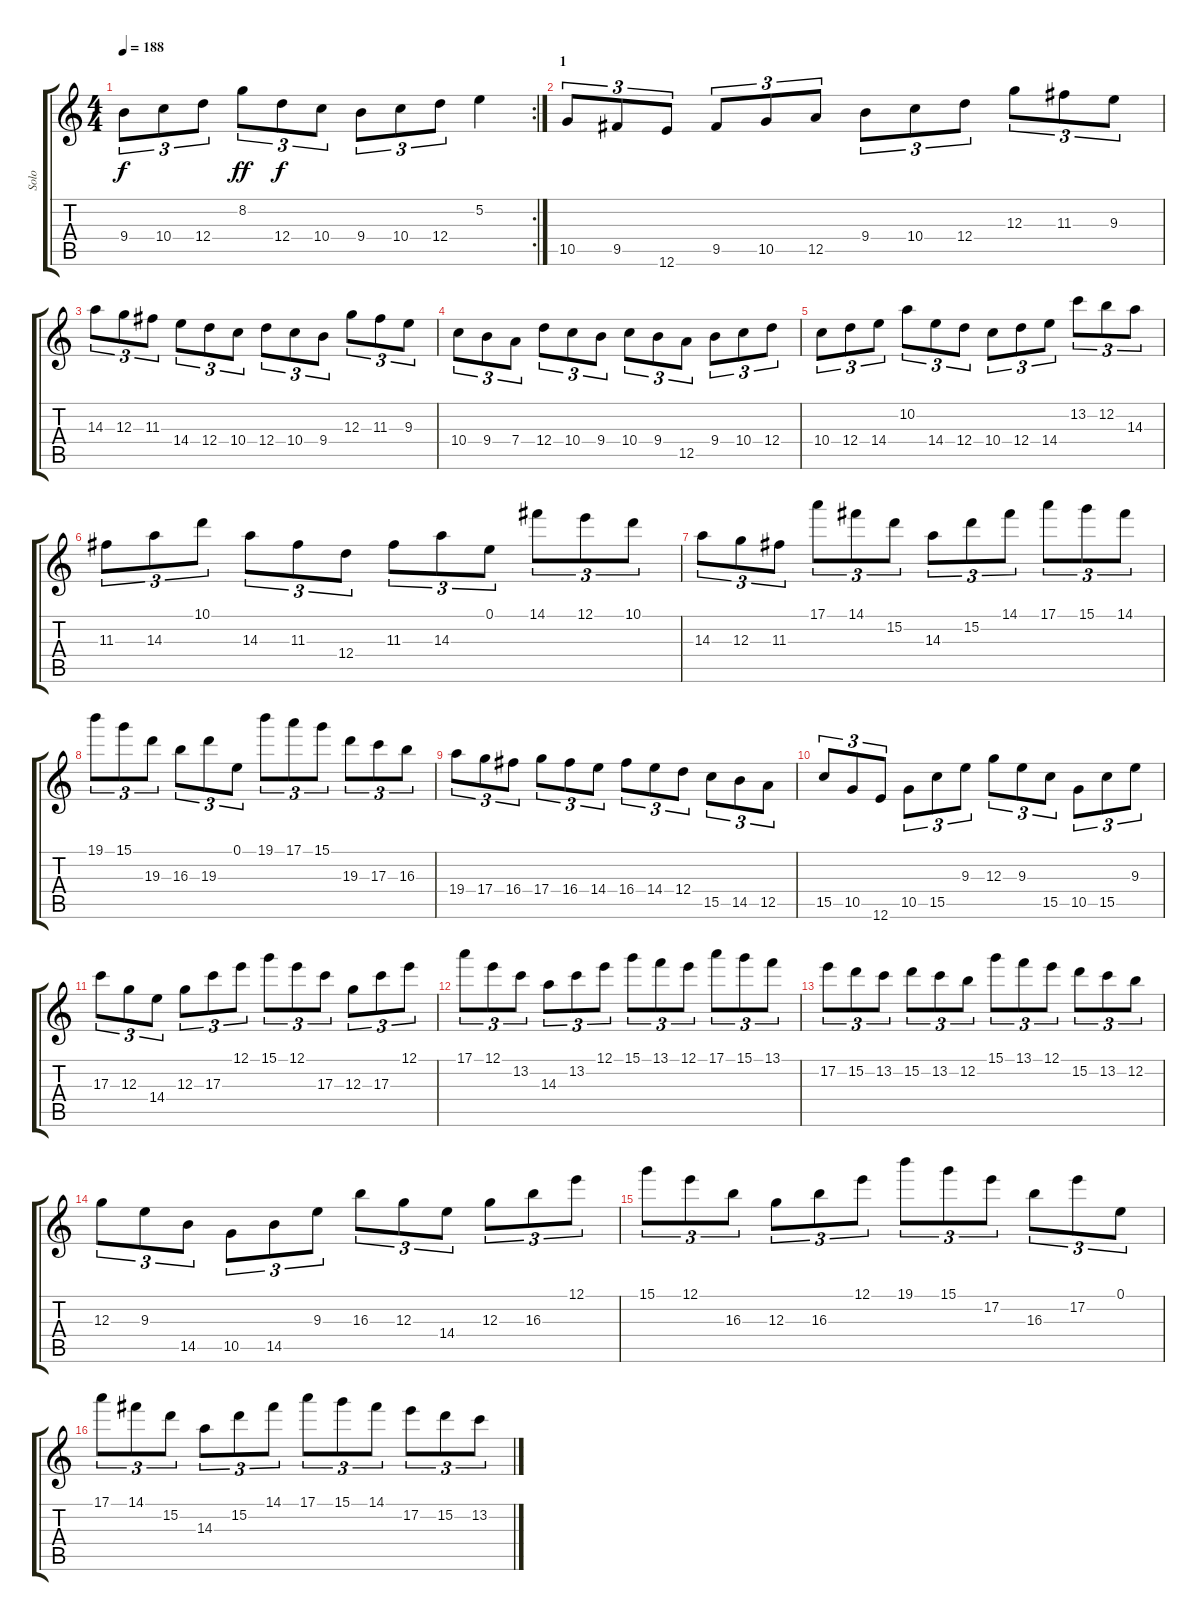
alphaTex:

\track ("Solo" "Solo") {instrument overdrivenguitar}
\staff {score tabs}
\tuning (E4 B3 G3 D3 A2 E2) {hide}
\rc 2
\ts (4 4)
\tempo 188
\clef g2
\ks c
9.4.8{tu (3 2) dy f} 10.4.8{tu (3 2)} 12.4.8{tu (3 2)} 8.2.8{tu (3 2) dy ff} 12.4.8{tu (3 2) dy f} 10.4.8{tu (3 2)} 9.4.8{tu (3 2)} 10.4.8{tu (3 2)} 12.4.8{tu (3 2)} 5.2.4 |
\section ("" "1")
10.5.8{tu (3 2) instrument overdrivenguitar} 9.5.8{tu (3 2)} 12.6.8{tu (3 2)} 9.5.8{tu (3 2)} 10.5.8{tu (3 2)} 12.5.8{tu (3 2)} 9.4.8{tu (3 2)} 10.4.8{tu (3 2)} 12.4.8{tu (3 2)} 12.3.8{tu (3 2)} 11.3.8{tu (3 2)} 9.3.8{tu (3 2)} |
14.3.8{tu (3 2)} 12.3.8{tu (3 2)} 11.3.8{tu (3 2)} 14.4.8{tu (3 2)} 12.4.8{tu (3 2)} 10.4.8{tu (3 2)} 12.4.8{tu (3 2)} 10.4.8{tu (3 2)} 9.4.8{tu (3 2)} 12.3.8{tu (3 2)} 11.3.8{tu (3 2)} 9.3.8{tu (3 2)} |
10.4.8{tu (3 2)} 9.4.8{tu (3 2)} 7.4.8{tu (3 2)} 12.4.8{tu (3 2)} 10.4.8{tu (3 2)} 9.4.8{tu (3 2)} 10.4.8{tu (3 2)} 9.4.8{tu (3 2)} 12.5.8{tu (3 2)} 9.4.8{tu (3 2)} 10.4.8{tu (3 2)} 12.4.8{tu (3 2)} |
10.4.8{tu (3 2)} 12.4.8{tu (3 2)} 14.4.8{tu (3 2)} 10.2.8{tu (3 2)} 14.4.8{tu (3 2)} 12.4.8{tu (3 2)} 10.4.8{tu (3 2)} 12.4.8{tu (3 2)} 14.4.8{tu (3 2)} 13.2.8{tu (3 2)} 12.2.8{tu (3 2)} 14.3.8{tu (3 2)} |
11.3.8{tu (3 2)} 14.3.8{tu (3 2)} 10.1.8{tu (3 2)} 14.3.8{tu (3 2)} 11.3.8{tu (3 2)} 12.4.8{tu (3 2)} 11.3.8{tu (3 2)} 14.3.8{tu (3 2)} 0.1.8{tu (3 2)} 14.1.8{tu (3 2)} 12.1.8{tu (3 2)} 10.1.8{tu (3 2)} |
14.3.8{tu (3 2)} 12.3.8{tu (3 2)} 11.3.8{tu (3 2)} 17.1.8{tu (3 2)} 14.1.8{tu (3 2)} 15.2.8{tu (3 2)} 14.3.8{tu (3 2)} 15.2.8{tu (3 2)} 14.1.8{tu (3 2)} 17.1.8{tu (3 2)} 15.1.8{tu (3 2)} 14.1.8{tu (3 2)} |
19.1.8{tu (3 2)} 15.1.8{tu (3 2)} 19.3.8{tu (3 2)} 16.3.8{tu (3 2)} 19.3.8{tu (3 2)} 0.1.8{tu (3 2)} 19.1.8{tu (3 2)} 17.1.8{tu (3 2)} 15.1.8{tu (3 2)} 19.3.8{tu (3 2)} 17.3.8{tu (3 2)} 16.3.8{tu (3 2)} |
19.4.8{tu (3 2)} 17.4.8{tu (3 2)} 16.4.8{tu (3 2)} 17.4.8{tu (3 2)} 16.4.8{tu (3 2)} 14.4.8{tu (3 2)} 16.4.8{tu (3 2)} 14.4.8{tu (3 2)} 12.4.8{tu (3 2)} 15.5.8{tu (3 2)} 14.5.8{tu (3 2)} 12.5.8{tu (3 2)} |
15.5.8{tu (3 2)} 10.5.8{tu (3 2)} 12.6.8{tu (3 2)} 10.5.8{tu (3 2)} 15.5.8{tu (3 2)} 9.3.8{tu (3 2)} 12.3.8{tu (3 2)} 9.3.8{tu (3 2)} 15.5.8{tu (3 2)} 10.5.8{tu (3 2)} 15.5.8{tu (3 2)} 9.3.8{tu (3 2)} |
17.3.8{tu (3 2)} 12.3.8{tu (3 2)} 14.4.8{tu (3 2)} 12.3.8{tu (3 2)} 17.3.8{tu (3 2)} 12.1.8{tu (3 2)} 15.1.8{tu (3 2)} 12.1.8{tu (3 2)} 17.3.8{tu (3 2)} 12.3.8{tu (3 2)} 17.3.8{tu (3 2)} 12.1.8{tu (3 2)} |
17.1.8{tu (3 2)} 12.1.8{tu (3 2)} 13.2.8{tu (3 2)} 14.3.8{tu (3 2)} 13.2.8{tu (3 2)} 12.1.8{tu (3 2)} 15.1.8{tu (3 2)} 13.1.8{tu (3 2)} 12.1.8{tu (3 2)} 17.1.8{tu (3 2)} 15.1.8{tu (3 2)} 13.1.8{tu (3 2)} |
17.2.8{tu (3 2)} 15.2.8{tu (3 2)} 13.2.8{tu (3 2)} 15.2.8{tu (3 2)} 13.2.8{tu (3 2)} 12.2.8{tu (3 2)} 15.1.8{tu (3 2)} 13.1.8{tu (3 2)} 12.1.8{tu (3 2)} 15.2.8{tu (3 2)} 13.2.8{tu (3 2)} 12.2.8{tu (3 2)} |
12.3.8{tu (3 2)} 9.3.8{tu (3 2)} 14.5.8{tu (3 2)} 10.5.8{tu (3 2)} 14.5.8{tu (3 2)} 9.3.8{tu (3 2)} 16.3.8{tu (3 2)} 12.3.8{tu (3 2)} 14.4.8{tu (3 2)} 12.3.8{tu (3 2)} 16.3.8{tu (3 2)} 12.1.8{tu (3 2)} |
15.1.8{tu (3 2)} 12.1.8{tu (3 2)} 16.3.8{tu (3 2)} 12.3.8{tu (3 2)} 16.3.8{tu (3 2)} 12.1.8{tu (3 2)} 19.1.8{tu (3 2)} 15.1.8{tu (3 2)} 17.2.8{tu (3 2)} 16.3.8{tu (3 2)} 17.2.8{tu (3 2)} 0.1.8{tu (3 2)} |
17.1.8{tu (3 2)} 14.1.8{tu (3 2)} 15.2.8{tu (3 2)} 14.3.8{tu (3 2)} 15.2.8{tu (3 2)} 14.1.8{tu (3 2)} 17.1.8{tu (3 2)} 15.1.8{tu (3 2)} 14.1.8{tu (3 2)} 17.2.8{tu (3 2)} 15.2.8{tu (3 2)} 13.2.8{tu (3 2)}
